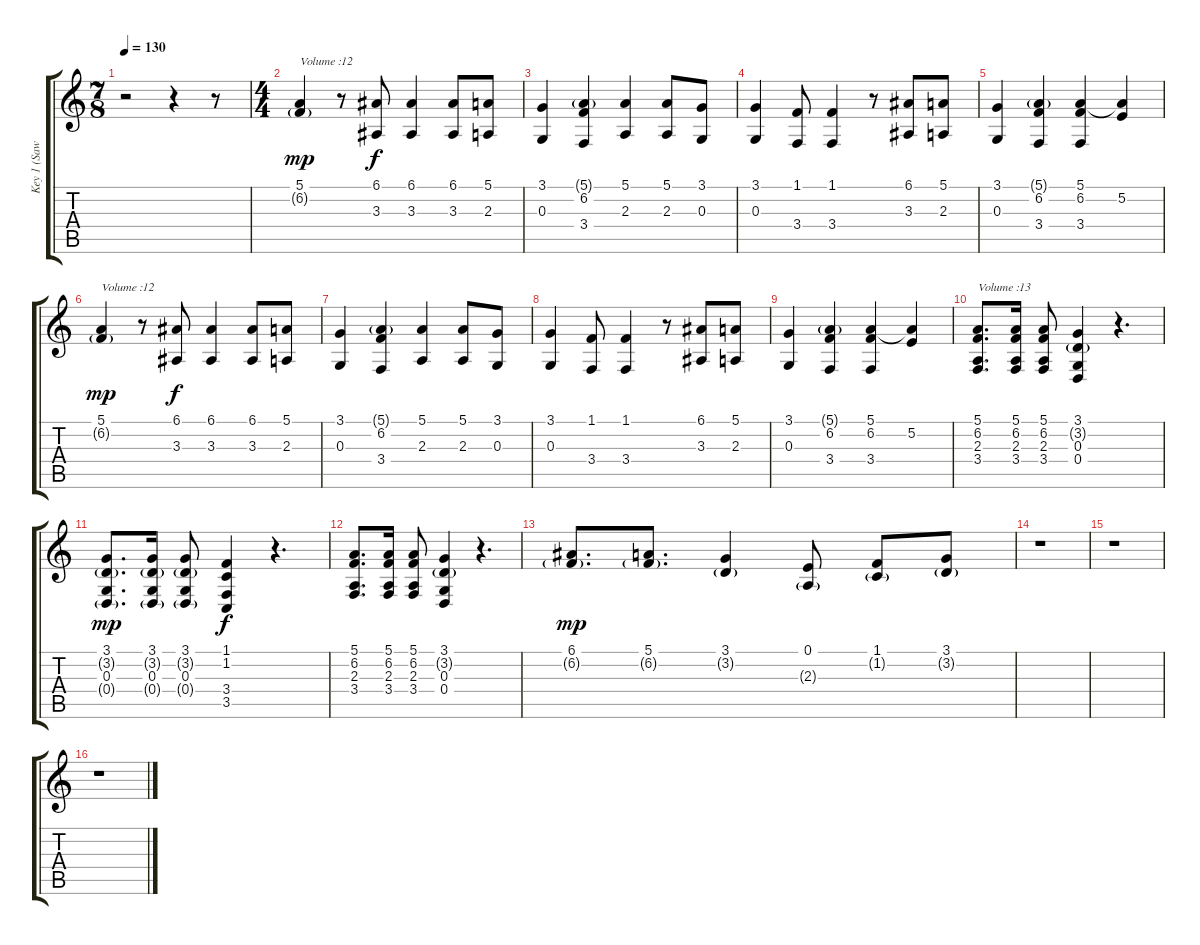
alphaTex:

\track ("Key 1 (Sawtooth)" "Key 1 (Saw") {instrument lead2sawtooth}
\staff {score tabs}
\tuning (E4 B3 G3 D3 A2 E2) {hide}
\ts (7 8)
\tempo 130
\clef g2
\ks c
r.2{dy f} r.4 r.8 |
\ts (4 4)
(5.1 6.2{g}).4{txt "Volume :12" dy mp} r.8 (6.1 3.3).8{dy f} (6.1 3.3).4 (6.1 3.3).8 (5.1 2.3).8 |
(3.1 0.3).4 (5.1{g} 6.2 3.4).4 (5.1 2.3).4 (5.1 2.3).8 (3.1 0.3).8 |
(3.1 0.3).4 (1.1 3.4).8 (1.1 3.4).4 r.8 (6.1 3.3).8 (5.1 2.3).8 |
(3.1 0.3).4 (5.1{g} 6.2 3.4).4 (5.1 6.2 3.4).4 (5.1{t} 5.2).4 |
(5.1 6.2{g}).4{txt "Volume :12" dy mp} r.8 (6.1 3.3).8{dy f} (6.1 3.3).4 (6.1 3.3).8 (5.1 2.3).8 |
(3.1 0.3).4 (5.1{g} 6.2 3.4).4 (5.1 2.3).4 (5.1 2.3).8 (3.1 0.3).8 |
(3.1 0.3).4 (1.1 3.4).8 (1.1 3.4).4 r.8 (6.1 3.3).8 (5.1 2.3).8 |
(3.1 0.3).4 (5.1{g} 6.2 3.4).4 (5.1 6.2 3.4).4 (5.1{t} 5.2).4 |
(5.1 6.2 2.3 3.4).8{d txt "Volume :13"} (5.1 6.2 2.3 3.4).16 (5.1 6.2 2.3 3.4).8 (3.1 3.2{g} 0.3 0.4).4 r.4{d} |
(3.1 3.2{g} 0.3 0.4{g}).8{d dy mp} (3.1 3.2{g} 0.3 0.4{g}).16 (3.1 3.2{g} 0.3 0.4{g}).8 (1.1 1.2 3.4 3.5).4{dy f} r.4{d} |
(5.1 6.2 2.3 3.4).8{d} (5.1 6.2 2.3 3.4).16 (5.1 6.2 2.3 3.4).8 (3.1 3.2{g} 0.3 0.4).4 r.4{d} |
(6.1 6.2{g}).8{d dy mp} (5.1 6.2{g}).8{d} (3.1 3.2{g}).4 (0.1 2.3{g}).8 (1.1 1.2{g}).8 (3.1 3.2{g}).8 |
r.1 |
r.1 |
r.1
